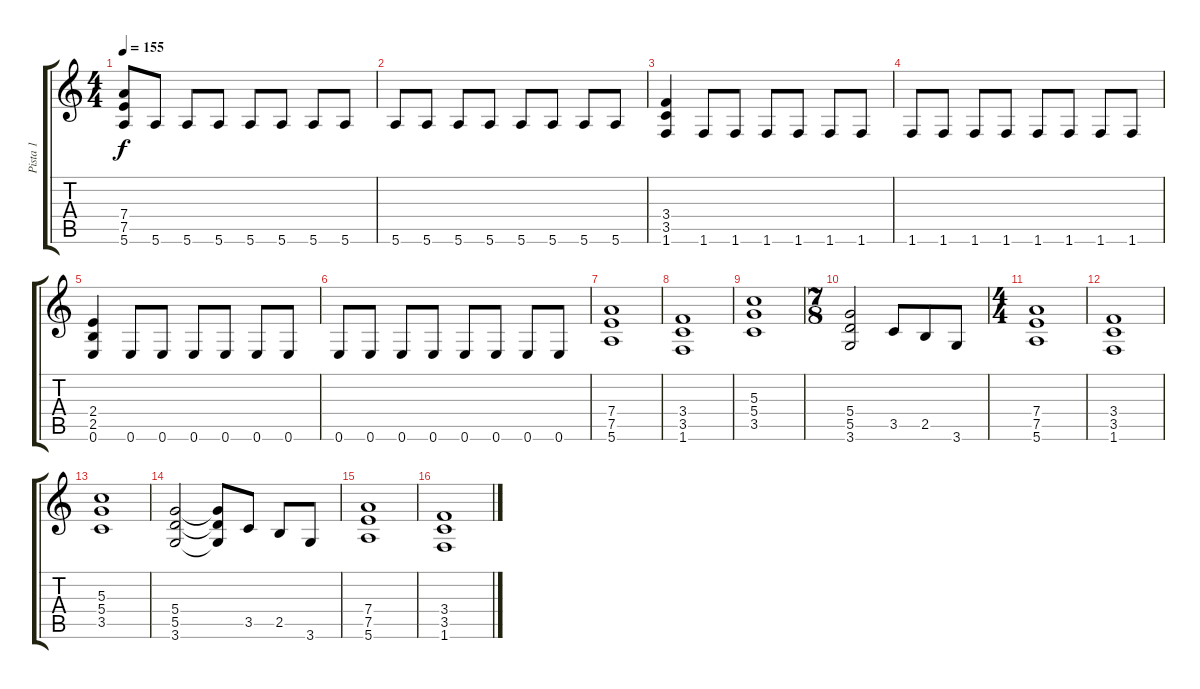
\track ("Pista 1" "Pista 1") {instrument distortionguitar}
\staff {score tabs}
\tuning (E4 B3 G3 D3 A2 E2) {hide}
\ts (4 4)
\tempo 155
\clef g2
\ks c
(7.4 7.5 5.6).8{dy f} 5.6.8 5.6.8 5.6.8 5.6.8 5.6.8 5.6.8 5.6.8 |
5.6.8 5.6.8 5.6.8 5.6.8 5.6.8 5.6.8 5.6.8 5.6.8 |
(3.4 3.5 1.6).4 1.6.8 1.6.8 1.6.8 1.6.8 1.6.8 1.6.8 |
1.6.8 1.6.8 1.6.8 1.6.8 1.6.8 1.6.8 1.6.8 1.6.8 |
(2.4 2.5 0.6).4 0.6.8 0.6.8 0.6.8 0.6.8 0.6.8 0.6.8 |
0.6.8 0.6.8 0.6.8 0.6.8 0.6.8 0.6.8 0.6.8 0.6.8 |
(7.4 7.5 5.6).1 |
(3.4 3.5 1.6).1 |
(5.3 5.4 3.5).1 |
\ts (7 8)
(5.4 5.5 3.6).2 3.5.8 2.5.8 3.6.8 |
\ts (4 4)
(7.4 7.5 5.6).1 |
(3.4 3.5 1.6).1 |
(5.3 5.4 3.5).1 |
(5.4 5.5 3.6).2 (5.4{t} 5.5{t} 3.6{t}).8 3.5.8 2.5.8 3.6.8 |
(7.4 7.5 5.6).1 |
(3.4 3.5 1.6).1
